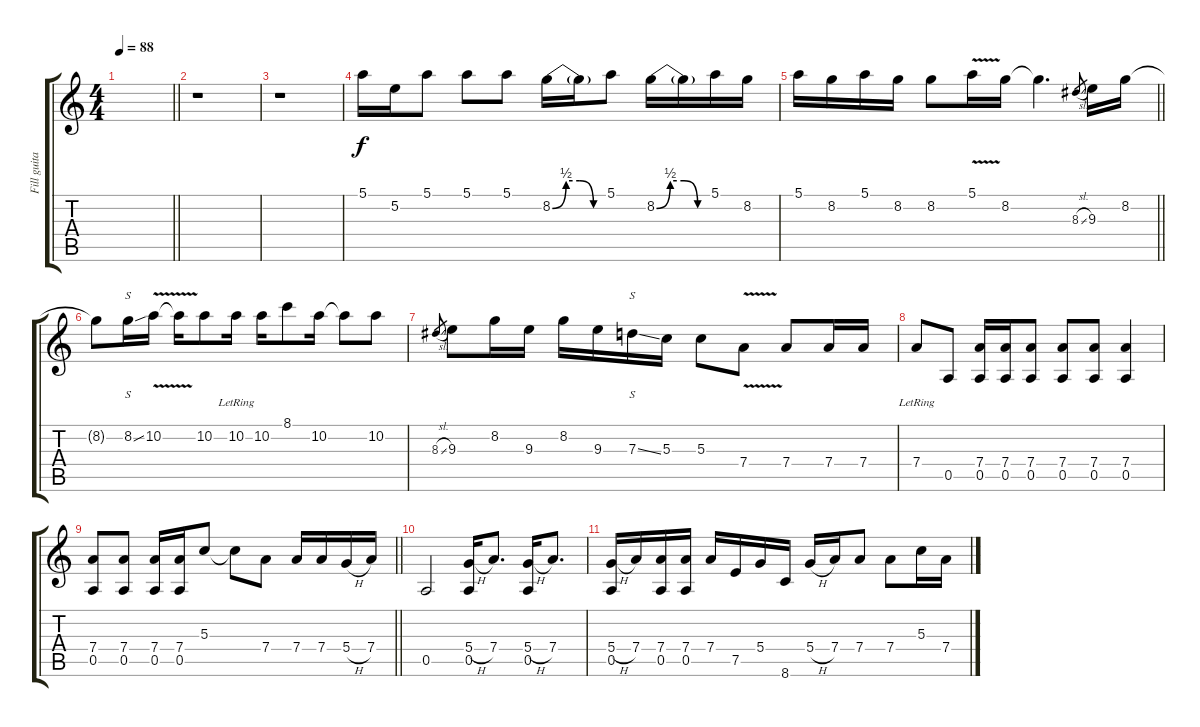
\track ("Fill guitar" "Fill guita") {instrument overdrivenguitar}
\staff {score tabs}
\tuning (E4 B3 G3 D3 A2 E2) {hide}
\ts (4 4)
\tempo 88
\clef g2
\barLineRight lightlight
\ks c
|
r.1 |
r.1 |
5.1.16 5.2.16 5.1.8 5.1.8 5.1.8 8.2{be (custom 0 0 15 2 30 2 45 0 60 0)}.16 8.2{t}.16 5.1.8 8.2{be (custom 0 0 15 2 30 2 45 0 60 0)}.16 8.2{t}.16 5.1.16 8.2.16 |
\barLineRight lightlight
5.1.16 8.2.16 5.1.16 8.2.16 8.2.8 5.1{v}.16 8.2.16 8.2{t}.4{d} 8.3{sl}.8{gr} 9.3.16 8.2.16 |
8.2{t}.8 8.2{ss}.16{s} 10.2{v}.16 10.2{t}.16 10.2.8 10.2{lr}.16 10.2.16 8.1.8 10.2.16 10.2{t}.8 10.2.8 |
8.3{sl}.8{gr} 9.3.8 8.2.16 9.3.16 8.2.16 9.3.16 7.3{ss}.16{s} 5.3.16 5.3.8 7.4{v}.8 7.4.8 7.4.16 7.4.16 |
7.4{lr}.8 0.5.8 (7.4 0.5).16 (7.4 0.5).16 (7.4 0.5).8 (7.4 0.5).8 (7.4 0.5).8 (7.4 0.5).4 |
\barLineRight lightlight
(7.4 0.5).8 (7.4 0.5).8 (7.4 0.5).16 (7.4 0.5).16 5.3.8 5.3{t}.8 7.4.8 7.4.16 7.4.16 5.4{h}.16 7.4.16 |
0.5.2{volume 0} (5.4{h} 0.5).16 7.4.8{d} (5.4{h} 0.5).16 7.4.8{d} |
(5.4{h} 0.5).16 7.4.16 (7.4 0.5).16 (7.4 0.5).16 7.4.16 7.5.16 5.4.16 8.6.16 5.4{h}.16 7.4.16 7.4.8 7.4.8 5.3.16 7.4.16
